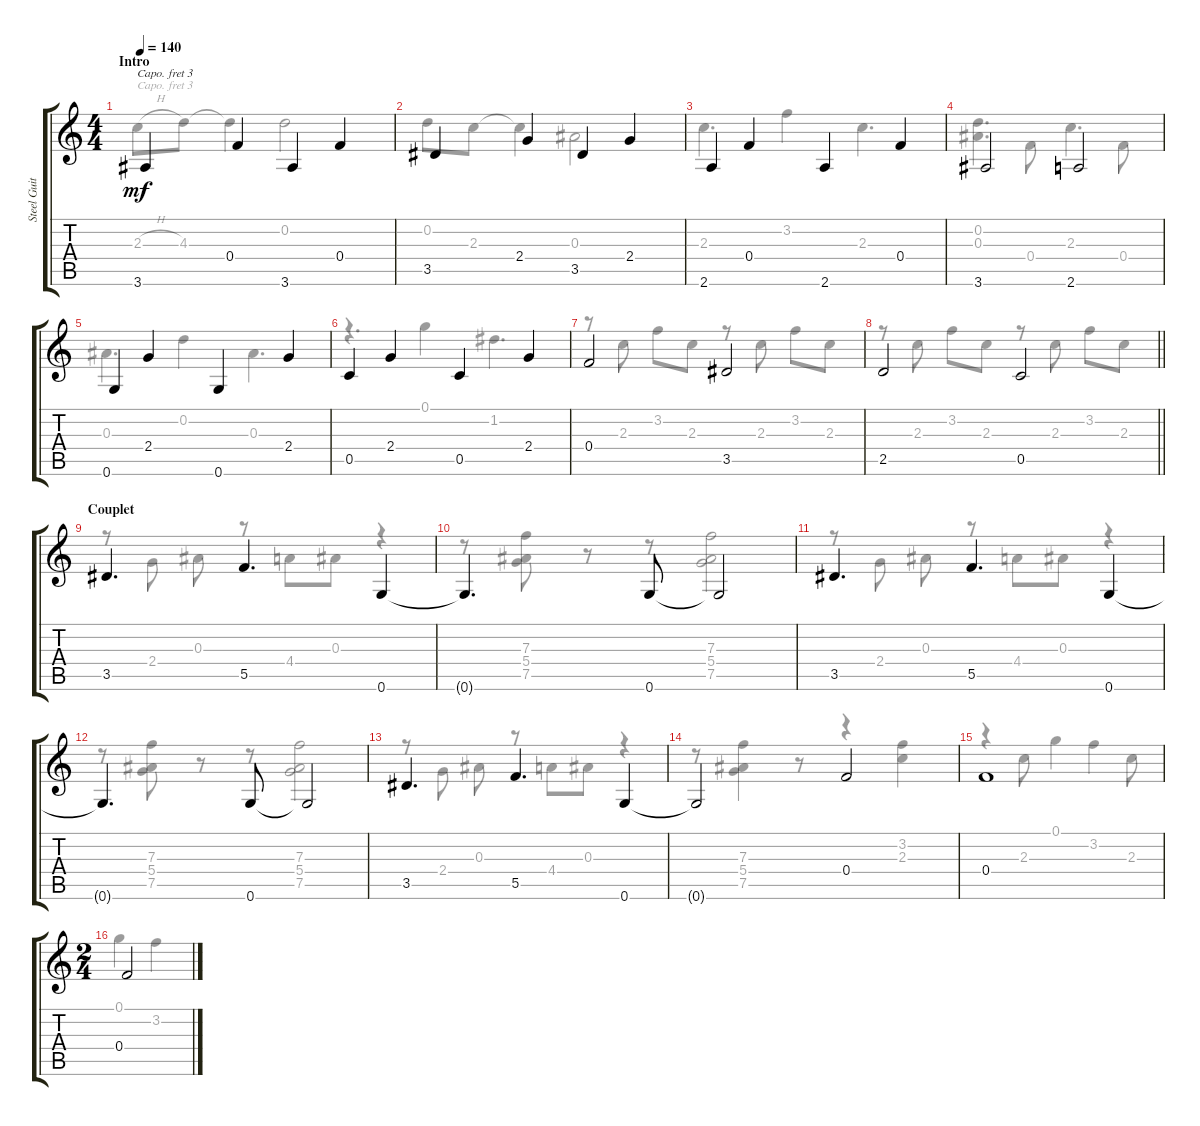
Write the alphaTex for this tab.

\track ("Steel Guitar" "Steel Guit") {instrument acousticguitarsteel}
\staff {score tabs}
\capo 3
\tuning (E4 B3 G3 D3 A2 E2) {hide}
\voice
\ts (4 4)
\section ("" "Intro")
\tempo 140
\clef g2
\ks c
3.6.4{dy mf instrument acousticguitarsteel} 0.4.4 3.6.4 0.4.4 |
3.5.4 2.4.4 3.5.4 2.4.4 |
2.6.4 0.4.4 2.6.4 0.4.4 |
3.6.2 2.6.2 |
0.6.4 2.4.4 0.6.4 2.4.4 |
0.5.4 2.4.4 0.5.4 2.4.4 |
0.4.2 3.5.2 |
\barLineRight lightlight
2.5.2 0.5.2 |
\section ("" "Couplet")
3.5.4{d} 5.5.4{d} 0.6.4 |
0.6{t}.4{d} 0.6.8 0.6{t}.2 |
3.5.4{d} 5.5.4{d} 0.6.4 |
0.6{t}.4{d} 0.6.8 0.6{t}.2 |
3.5.4{d} 5.5.4{d} 0.6.4 |
0.6{t}.2 0.4.2 |
0.4.1 |
\ts (2 4)
0.4.2
\voice
\clef g2
\ottava regular
\simile none
\ks c
2.3{h}.8{dy mf} 4.3.8 4.3{t}.4 0.2.2 |
0.2.8 2.3.8 2.3{t}.4 0.3.2 |
2.3.4{d} 3.2.4 2.3.4{d} |
(0.2 0.3).4{d} 0.4.8 2.3.4{d} 0.4.8 |
0.3.4{d} 0.2.4 0.3.4{d} |
r.4{d} 0.1.4 1.2.4{d} |
r.8 2.3.8 3.2.8 2.3.8 r.8 2.3.8 3.2.8 2.3.8 |
\barLineRight lightlight
r.8 2.3.8 3.2.8 2.3.8 r.8 2.3.8 3.2.8 2.3.8 |
r.8 2.4.8 0.3.8 r.8 4.4.8 0.3.8 r.4 |
r.8 (7.3 5.4 7.5).8 r.8 r.8 (7.3 5.4 7.5).2 |
r.8 2.4.8 0.3.8 r.8 4.4.8 0.3.8 r.4 |
r.8 (7.3 5.4 7.5).8 r.8 r.8 (7.3 5.4 7.5).2 |
r.8 2.4.8 0.3.8 r.8 4.4.8 0.3.8 r.4 |
r.8 (7.3 5.4 7.5).4 r.8 r.4 (3.2 2.3).4 |
r.4 2.3.8 0.1.4 3.2.4 2.3.8 |
0.1.4 3.2.4
